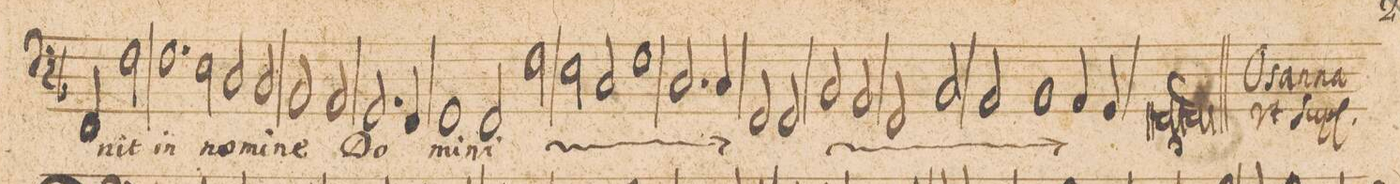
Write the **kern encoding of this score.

**kern	**text
*I"[BASSVS.]	*
*clefF4	*
*k[b-]	*
*met(c|)	*
*M2/1	*
2FF/	.
2F\	-nit
=10-	=10-
1.F	in
2E\	.
=11-	=11-
2D/	no-
2C/	-mi-
2BB-/	-ne
2AA/	.
=12-	=12-
2.GG/	Do-
4FF/	.
1GG	-mi-
=13-	=13-
2FF/	-ni
*	*ij
2F\	in
2E\	no-
2C/	-mi-
=14-	=14-
1F	-ne
2.C/	Do-
4C/	-mi-
=15-	=15-
2FF/	-ni
2FF/	in
2BB-/	no-
2AA/	-mi-
=16-	=16-
2FF/	-ne
2BB-/	Do-
2AA/	-mi-
1BB-/	.
=17-	=17-
4AA/	.
4GG/	.
[1FFl	-ni
*	*Xij
=18-	=18-
0FF]	.
==	==
*-	*-
